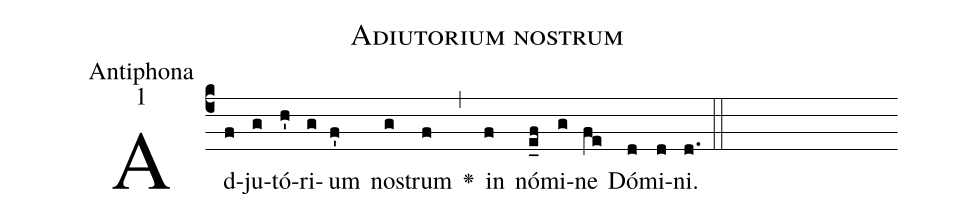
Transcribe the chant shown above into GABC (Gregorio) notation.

name:Adiutorium nostrum;
office-part:Antiphona;
mode:1;
%%
(c4)Ad(f)ju(g)tó(h')ri(g)um(f') no(g)strum(f) <v>\greheightstar</v>(,) in(f) nó(e_f)mi(g)ne(fe) Dó(d)mi(d)ni.(d.) (::)
